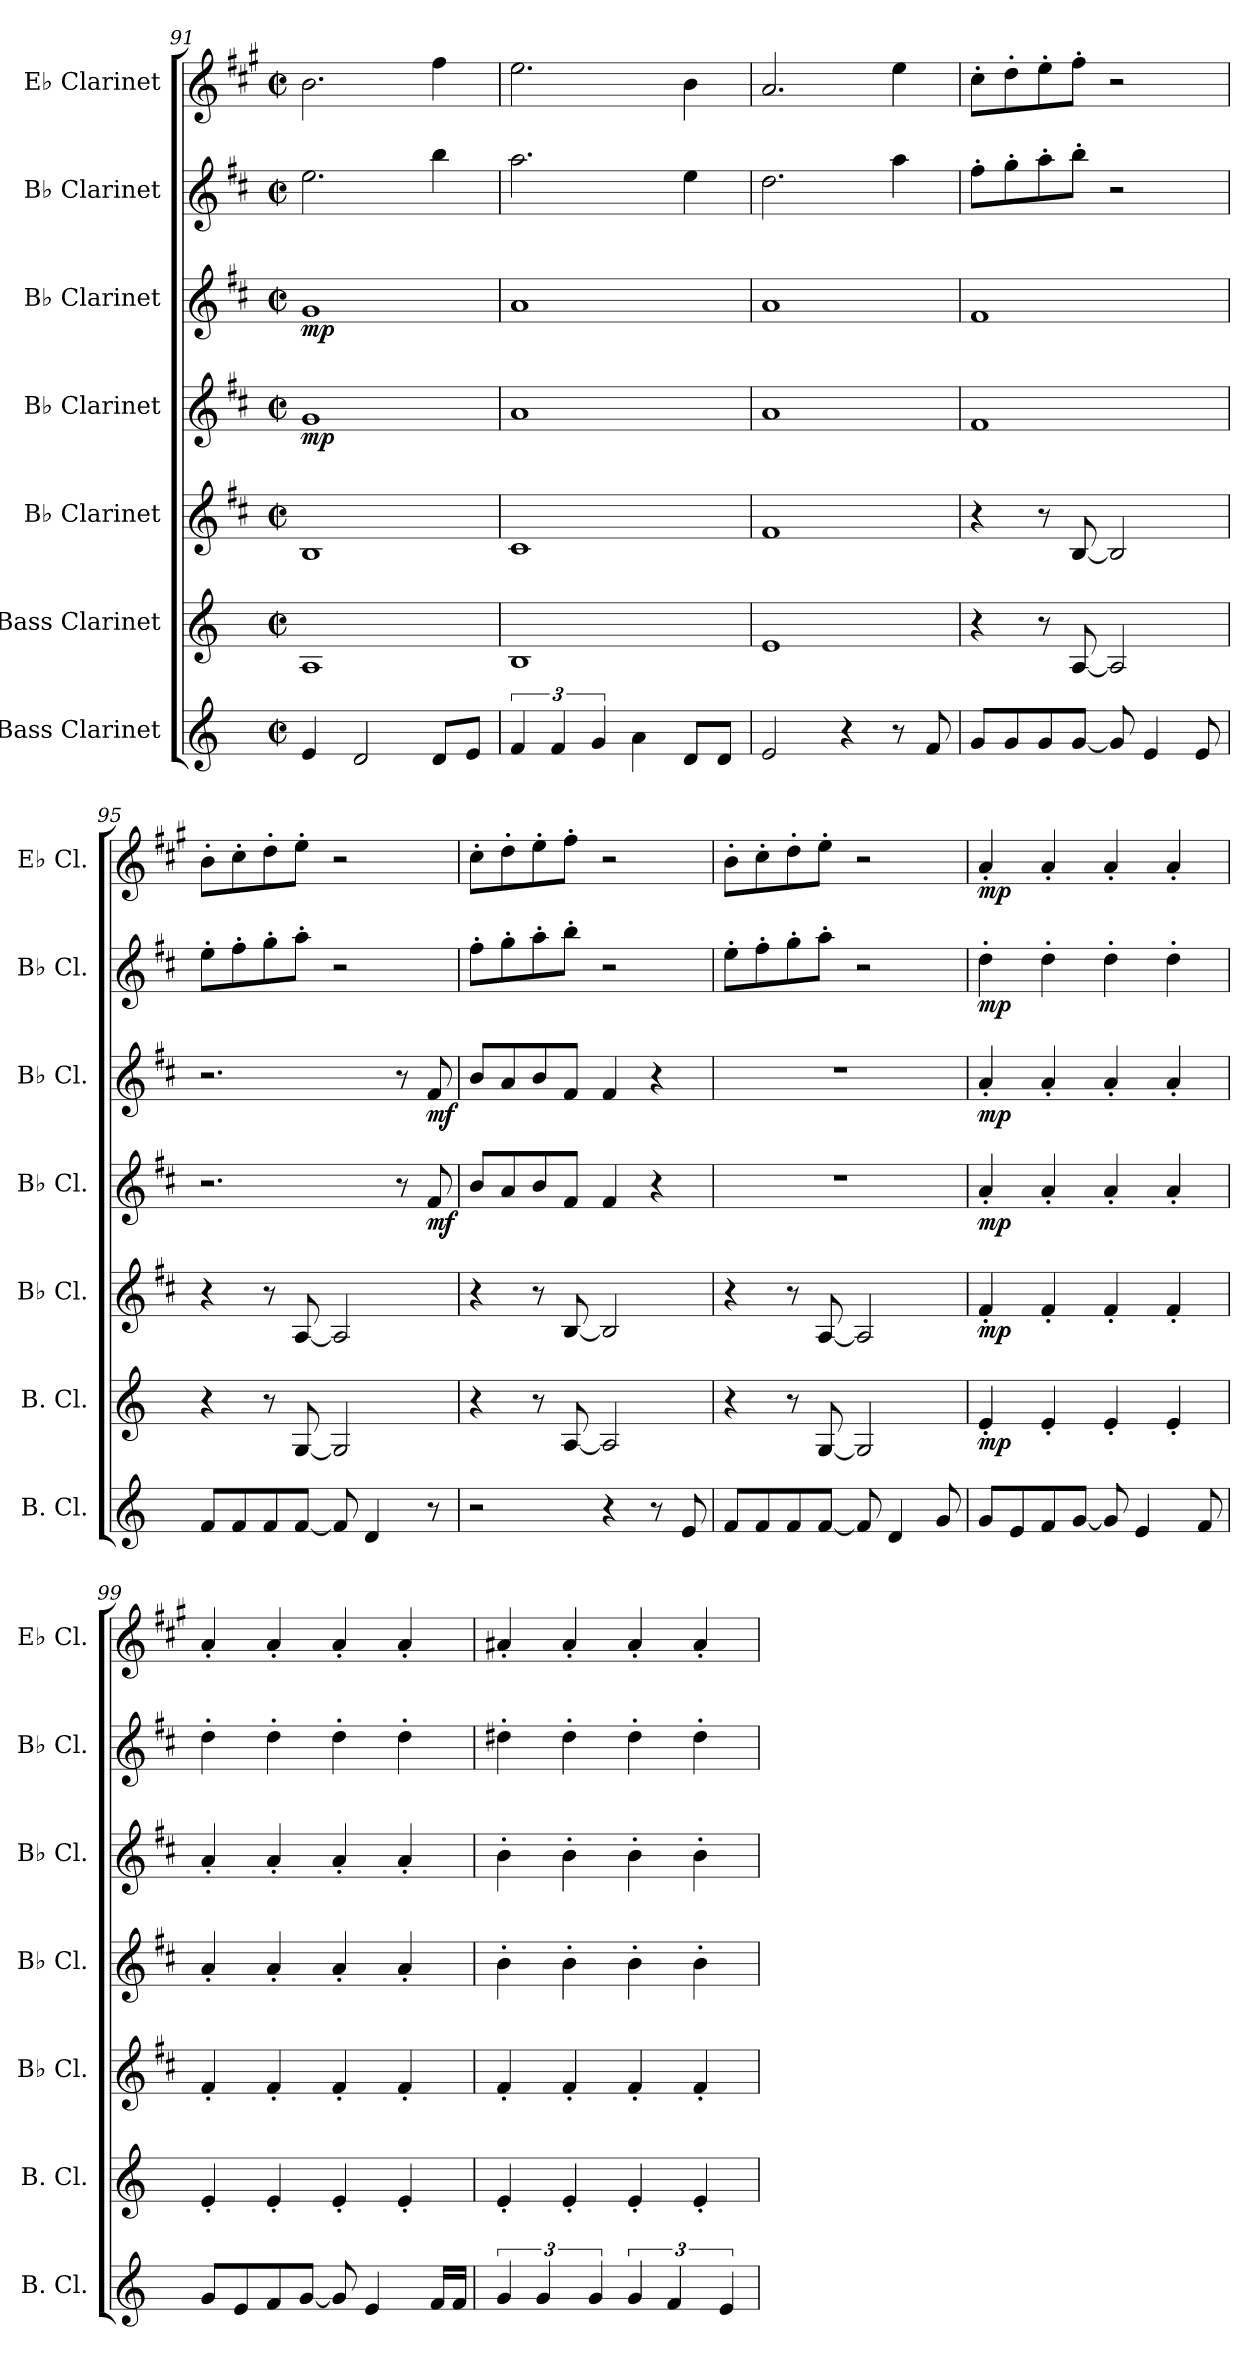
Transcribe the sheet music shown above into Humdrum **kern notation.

**kern	**kern	**dynam	**kern	**dynam	**kern	**dynam	**kern	**dynam	**kern	**dynam	**kern	**dynam
*part7	*part6	*part6	*part5	*part5	*part4	*part4	*part3	*part3	*part2	*part2	*part1	*part1
*staff7	*staff6	*staff6	*staff5	*staff5	*staff4	*staff4	*staff3	*staff3	*staff2	*staff2	*staff1	*staff1
*I"Bass Clarinet	*I"Bass Clarinet	*	*I"B♭ Clarinet	*	*I"B♭ Clarinet	*	*I"B♭ Clarinet	*	*I"B♭ Clarinet	*	*I"E♭ Clarinet	*
*I'B. Cl.	*I'B. Cl.	*	*I'B♭ Cl.	*	*I'B♭ Cl.	*	*I'B♭ Cl.	*	*I'B♭ Cl.	*	*I'E♭ Cl.	*
*clefG2	*clefG2	*	*clefG2	*	*clefG2	*	*clefG2	*	*clefG2	*	*clefG2	*
*ITrd8c14	*ITrd8c14	*	*ITrd1c2	*	*ITrd1c2	*	*ITrd1c2	*	*ITrd1c2	*	*ITrd-2c-3	*
*k[]	*k[]	*	*k[]	*	*k[]	*	*k[]	*	*k[]	*	*k[]	*
*M2/2	*M2/2	*	*M2/2	*	*M2/2	*	*M2/2	*	*M2/2	*	*M2/2	*
*met(c|)	*met(c|)	*	*met(c|)	*	*met(c|)	*	*met(c|)	*	*met(c|)	*	*met(c|)	*
=91	=91	=91	=91	=91	=91	=91	=91	=91	=91	=91	=91	=91
!	!	!	!	!	!	!LO:DY:b	!	!LO:DY:b	!	!	!	!
4E/	1AA	.	1A	.	1f	mp	1f	mp	2.dd\	.	2.dd\	.
2D/	.	.	.	.	.	.	.	.	.	.	.	.
8D/L	.	.	.	.	.	.	.	.	4aa\	.	4aa\	.
8E/J	.	.	.	.	.	.	.	.	.	.	.	.
=92	=92	=92	=92	=92	=92	=92	=92	=92	=92	=92	=92	=92
6F/	1BB	.	1B	.	1g	.	1g	.	2.gg\	.	2.gg\	.
6F/	.	.	.	.	.	.	.	.	.	.	.	.
6G/	.	.	.	.	.	.	.	.	.	.	.	.
4A\	.	.	.	.	.	.	.	.	.	.	.	.
8D/L	.	.	.	.	.	.	.	.	4dd\	.	4dd\	.
8D/J	.	.	.	.	.	.	.	.	.	.	.	.
=93	=93	=93	=93	=93	=93	=93	=93	=93	=93	=93	=93	=93
2E/	1E	.	1e	.	1g	.	1g	.	2.cc\	.	2.cc/	.
4r	.	.	.	.	.	.	.	.	.	.	.	.
8r	.	.	.	.	.	.	.	.	4gg\	.	4gg\	.
8F/	.	.	.	.	.	.	.	.	.	.	.	.
!!LO:PB:g=z
=94	=94	=94	=94	=94	=94	=94	=94	=94	=94	=94	=94	=94
8G/L	4r	.	4r	.	1e	.	1e	.	8ee'\L	.	8ee'\L	.
8G/	.	.	.	.	.	.	.	.	8ff'\	.	8ff'\	.
8G/	8r	.	8r	.	.	.	.	.	8gg'\	.	8gg'\	.
[8G/J	[8AA/	.	[8A/	.	.	.	.	.	8aa'\J	.	8aa'\J	.
8G/]	2AA/]	.	2A/]	.	.	.	.	.	2r	.	2r	.
4E/	.	.	.	.	.	.	.	.	.	.	.	.
8E/	.	.	.	.	.	.	.	.	.	.	.	.
=95	=95	=95	=95	=95	=95	=95	=95	=95	=95	=95	=95	=95
8F/L	4r	.	4r	.	2.r	.	2.r	.	8dd'\L	.	8dd'\L	.
8F/	.	.	.	.	.	.	.	.	8ee'\	.	8ee'\	.
8F/	8r	.	8r	.	.	.	.	.	8ff'\	.	8ff'\	.
[8F/J	[8GG/	.	[8G/	.	.	.	.	.	8gg'\J	.	8gg'\J	.
8F/]	2GG/]	.	2G/]	.	.	.	.	.	2r	.	2r	.
4D/	.	.	.	.	.	.	.	.	.	.	.	.
.	.	.	.	.	8r	.	8r	.	.	.	.	.
!	!	!	!	!	!	!LO:DY:b	!	!LO:DY:b	!	!	!	!
8r	.	.	.	.	8e/	mf	8e/	mf	.	.	.	.
=96	=96	=96	=96	=96	=96	=96	=96	=96	=96	=96	=96	=96
2r	4r	.	4r	.	8a/L	.	8a/L	.	8ee'\L	.	8ee'\L	.
.	.	.	.	.	8g/	.	8g/	.	8ff'\	.	8ff'\	.
.	8r	.	8r	.	8a/	.	8a/	.	8gg'\	.	8gg'\	.
.	[8AA/	.	[8A/	.	8e/J	.	8e/J	.	8aa'\J	.	8aa'\J	.
4r	2AA/]	.	2A/]	.	4e/	.	4e/	.	2r	.	2r	.
8r	.	.	.	.	4r	.	4r	.	.	.	.	.
8E/	.	.	.	.	.	.	.	.	.	.	.	.
=97	=97	=97	=97	=97	=97	=97	=97	=97	=97	=97	=97	=97
8F/L	4r	.	4r	.	1r	.	1r	.	8dd'\L	.	8dd'\L	.
8F/	.	.	.	.	.	.	.	.	8ee'\	.	8ee'\	.
8F/	8r	.	8r	.	.	.	.	.	8ff'\	.	8ff'\	.
[8F/J	[8GG/	.	[8G/	.	.	.	.	.	8gg'\J	.	8gg'\J	.
8F/]	2GG/]	.	2G/]	.	.	.	.	.	2r	.	2r	.
4D/	.	.	.	.	.	.	.	.	.	.	.	.
8G/	.	.	.	.	.	.	.	.	.	.	.	.
!!LO:PB:g=z
=98	=98	=98	=98	=98	=98	=98	=98	=98	=98	=98	=98	=98
!	!	!LO:DY:b	!	!LO:DY:b	!	!LO:DY:b	!	!LO:DY:b	!	!LO:DY:b	!	!LO:DY:b
8G/L	4E'/	mp	4e'/	mp	4g'/	mp	4g'/	mp	4cc'\	mp	4cc'/	mp
8E/	.	.	.	.	.	.	.	.	.	.	.	.
8F/	4E'/	.	4e'/	.	4g'/	.	4g'/	.	4cc'\	.	4cc'/	.
[8G/J	.	.	.	.	.	.	.	.	.	.	.	.
8G/]	4E'/	.	4e'/	.	4g'/	.	4g'/	.	4cc'\	.	4cc'/	.
4E/	.	.	.	.	.	.	.	.	.	.	.	.
.	4E'/	.	4e'/	.	4g'/	.	4g'/	.	4cc'\	.	4cc'/	.
8F/	.	.	.	.	.	.	.	.	.	.	.	.
=99	=99	=99	=99	=99	=99	=99	=99	=99	=99	=99	=99	=99
8G/L	4E'/	.	4e'/	.	4g'/	.	4g'/	.	4cc'\	.	4cc'/	.
8E/	.	.	.	.	.	.	.	.	.	.	.	.
8F/	4E'/	.	4e'/	.	4g'/	.	4g'/	.	4cc'\	.	4cc'/	.
[8G/J	.	.	.	.	.	.	.	.	.	.	.	.
8G/]	4E'/	.	4e'/	.	4g'/	.	4g'/	.	4cc'\	.	4cc'/	.
4E/	.	.	.	.	.	.	.	.	.	.	.	.
.	4E'/	.	4e'/	.	4g'/	.	4g'/	.	4cc'\	.	4cc'/	.
16F/LL	.	.	.	.	.	.	.	.	.	.	.	.
16F/JJ	.	.	.	.	.	.	.	.	.	.	.	.
=100	=100	=100	=100	=100	=100	=100	=100	=100	=100	=100	=100	=100
6G/	4E'/	.	4e'/	.	4a'\	.	4a'\	.	4cc#X'\	.	4cc#X'/	.
6G/	.	.	.	.	.	.	.	.	.	.	.	.
.	4E'/	.	4e'/	.	4a'\	.	4a'\	.	4cc#'\	.	4cc#'/	.
6G/	.	.	.	.	.	.	.	.	.	.	.	.
6G/	4E'/	.	4e'/	.	4a'\	.	4a'\	.	4cc#'\	.	4cc#'/	.
6F/	.	.	.	.	.	.	.	.	.	.	.	.
.	4E'/	.	4e'/	.	4a'\	.	4a'\	.	4cc#'\	.	4cc#'/	.
6E/	.	.	.	.	.	.	.	.	.	.	.	.
=	=	=	=	=	=	=	=	=	=	=	=	=
*-	*-	*-	*-	*-	*-	*-	*-	*-	*-	*-	*-	*-
